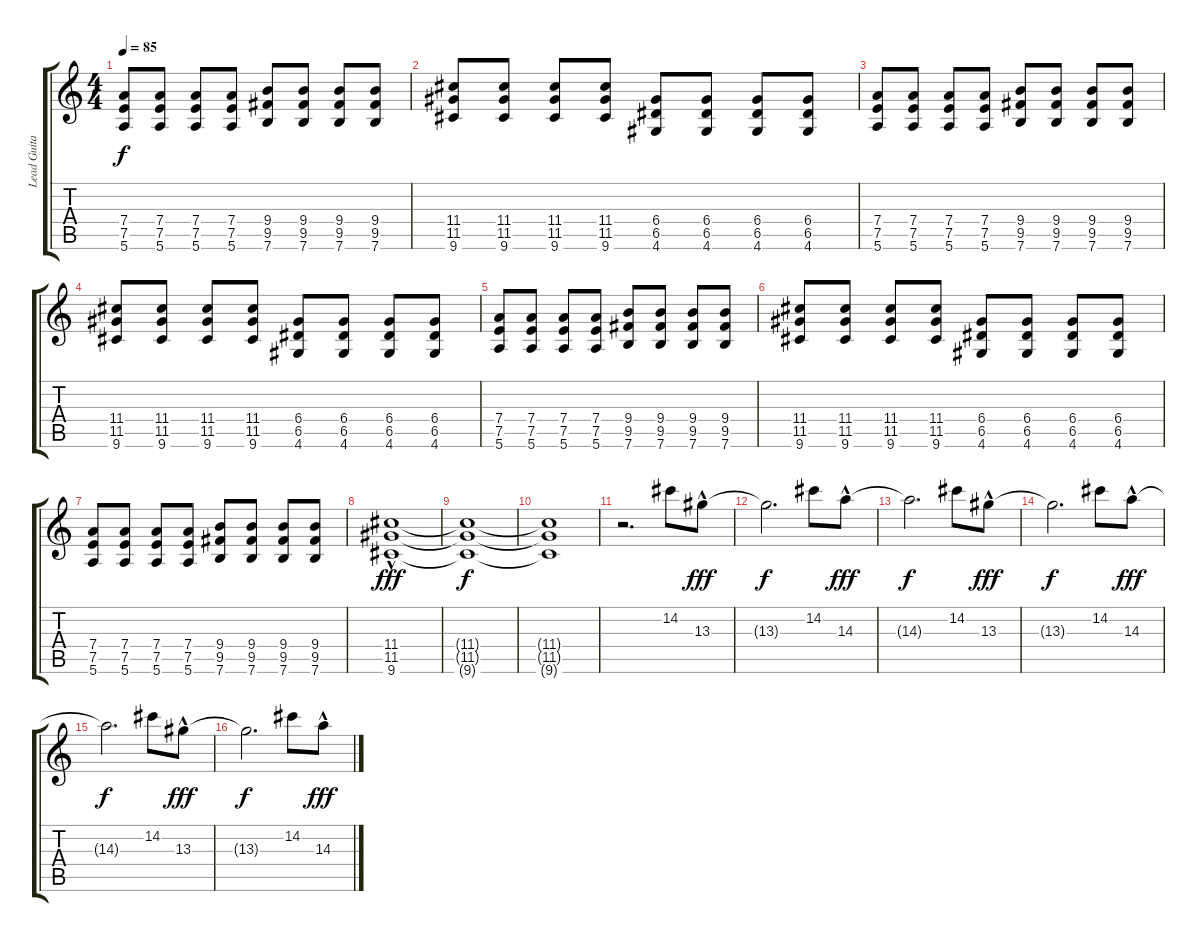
\track ("Lead Guitar" "Lead Guita") {instrument distortionguitar}
\staff {score tabs}
\tuning (E4 B3 G3 D3 A2 E2) {hide}
\ts (4 4)
\tempo 85
\clef g2
\ks c
(7.4 7.5 5.6).8{dy f} (7.4 7.5 5.6).8 (7.4 7.5 5.6).8 (7.4 7.5 5.6).8 (9.4 9.5 7.6).8 (9.4 9.5 7.6).8 (9.4 9.5 7.6).8 (9.4 9.5 7.6).8 |
(11.4 11.5 9.6).8 (11.4 11.5 9.6).8 (11.4 11.5 9.6).8 (11.4 11.5 9.6).8 (6.4 6.5 4.6).8 (6.4 6.5 4.6).8 (6.4 6.5 4.6).8 (6.4 6.5 4.6).8 |
(7.4 7.5 5.6).8 (7.4 7.5 5.6).8 (7.4 7.5 5.6).8 (7.4 7.5 5.6).8 (9.4 9.5 7.6).8 (9.4 9.5 7.6).8 (9.4 9.5 7.6).8 (9.4 9.5 7.6).8 |
(11.4 11.5 9.6).8 (11.4 11.5 9.6).8 (11.4 11.5 9.6).8 (11.4 11.5 9.6).8 (6.4 6.5 4.6).8 (6.4 6.5 4.6).8 (6.4 6.5 4.6).8 (6.4 6.5 4.6).8 |
(7.4 7.5 5.6).8 (7.4 7.5 5.6).8 (7.4 7.5 5.6).8 (7.4 7.5 5.6).8 (9.4 9.5 7.6).8 (9.4 9.5 7.6).8 (9.4 9.5 7.6).8 (9.4 9.5 7.6).8 |
(11.4 11.5 9.6).8 (11.4 11.5 9.6).8 (11.4 11.5 9.6).8 (11.4 11.5 9.6).8 (6.4 6.5 4.6).8 (6.4 6.5 4.6).8 (6.4 6.5 4.6).8 (6.4 6.5 4.6).8 |
(7.4 7.5 5.6).8 (7.4 7.5 5.6).8 (7.4 7.5 5.6).8 (7.4 7.5 5.6).8 (9.4 9.5 7.6).8 (9.4 9.5 7.6).8 (9.4 9.5 7.6).8 (9.4 9.5 7.6).8 |
(11.4{hac} 11.5{hac} 9.6{hac}).1{dy fff} |
(11.4{t} 11.5{t} 9.6{t}).1{dy f} |
(11.4{t} 11.5{t} 9.6{t}).1 |
r.2{d} 14.2.8 13.3{hac}.8{dy fff} |
13.3{t}.2{d dy f} 14.2.8 14.3{hac}.8{dy fff} |
14.3{t}.2{d dy f} 14.2.8 13.3{hac}.8{dy fff} |
13.3{t}.2{d dy f} 14.2.8 14.3{hac}.8{dy fff} |
14.3{t}.2{d dy f} 14.2.8 13.3{hac}.8{dy fff} |
13.3{t}.2{d dy f} 14.2.8 14.3{hac}.8{dy fff}
